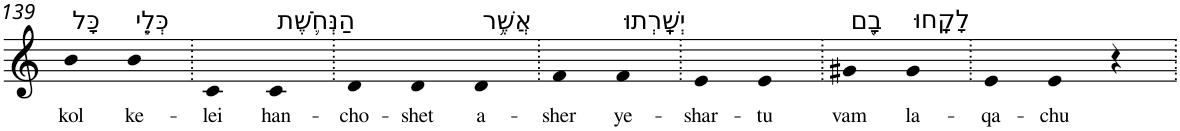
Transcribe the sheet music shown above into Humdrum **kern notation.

**kern	**text
*part1	*part1
*staff1	*staff1
*I"Piano	*
*I'Pno	*
!!LO:PB:g=z
*clefG2	*
*k[]	*
=139	=139
!LO:TX:a:t=כָּל	!
!	!LO:LY:b
4b	kol
!LO:TX:a:t=כְּלֵ֧י	!
!	!LO:LY:b
4b	ke-
=140.	=140.
!	!LO:LY:b
4c	-lei
!LO:TX:a:t=הַנְּחֹ֛שֶׁת	!
!	!LO:LY:b
4c	han-
=141.	=141.
!	!LO:LY:b
4d	-cho-
!	!LO:LY:b
4d	-shet
!LO:TX:a:t=אֲשֶׁ֥ר	!
!	!LO:LY:b
4d	a-
=142.	=142.
!	!LO:LY:b
4f	-sher
!LO:TX:a:t=יְשָֽׁרְתוּ	!
!	!LO:LY:b
4f	ye-
=143.	=143.
!	!LO:LY:b
4e	-shar-
!	!LO:LY:b
4e	-tu
=144.	=144.
!LO:TX:a:t=בָ֖ם	!
!	!LO:LY:b
4g#X	vam
!LO:TX:a:t=לָקָֽחוּ	!
!	!LO:LY:b
4g#	la-
=145.	=145.
!	!LO:LY:b
4e	-qa-
!	!LO:LY:b
4e	-chu
4r	.
=.	=.
*-	*-
